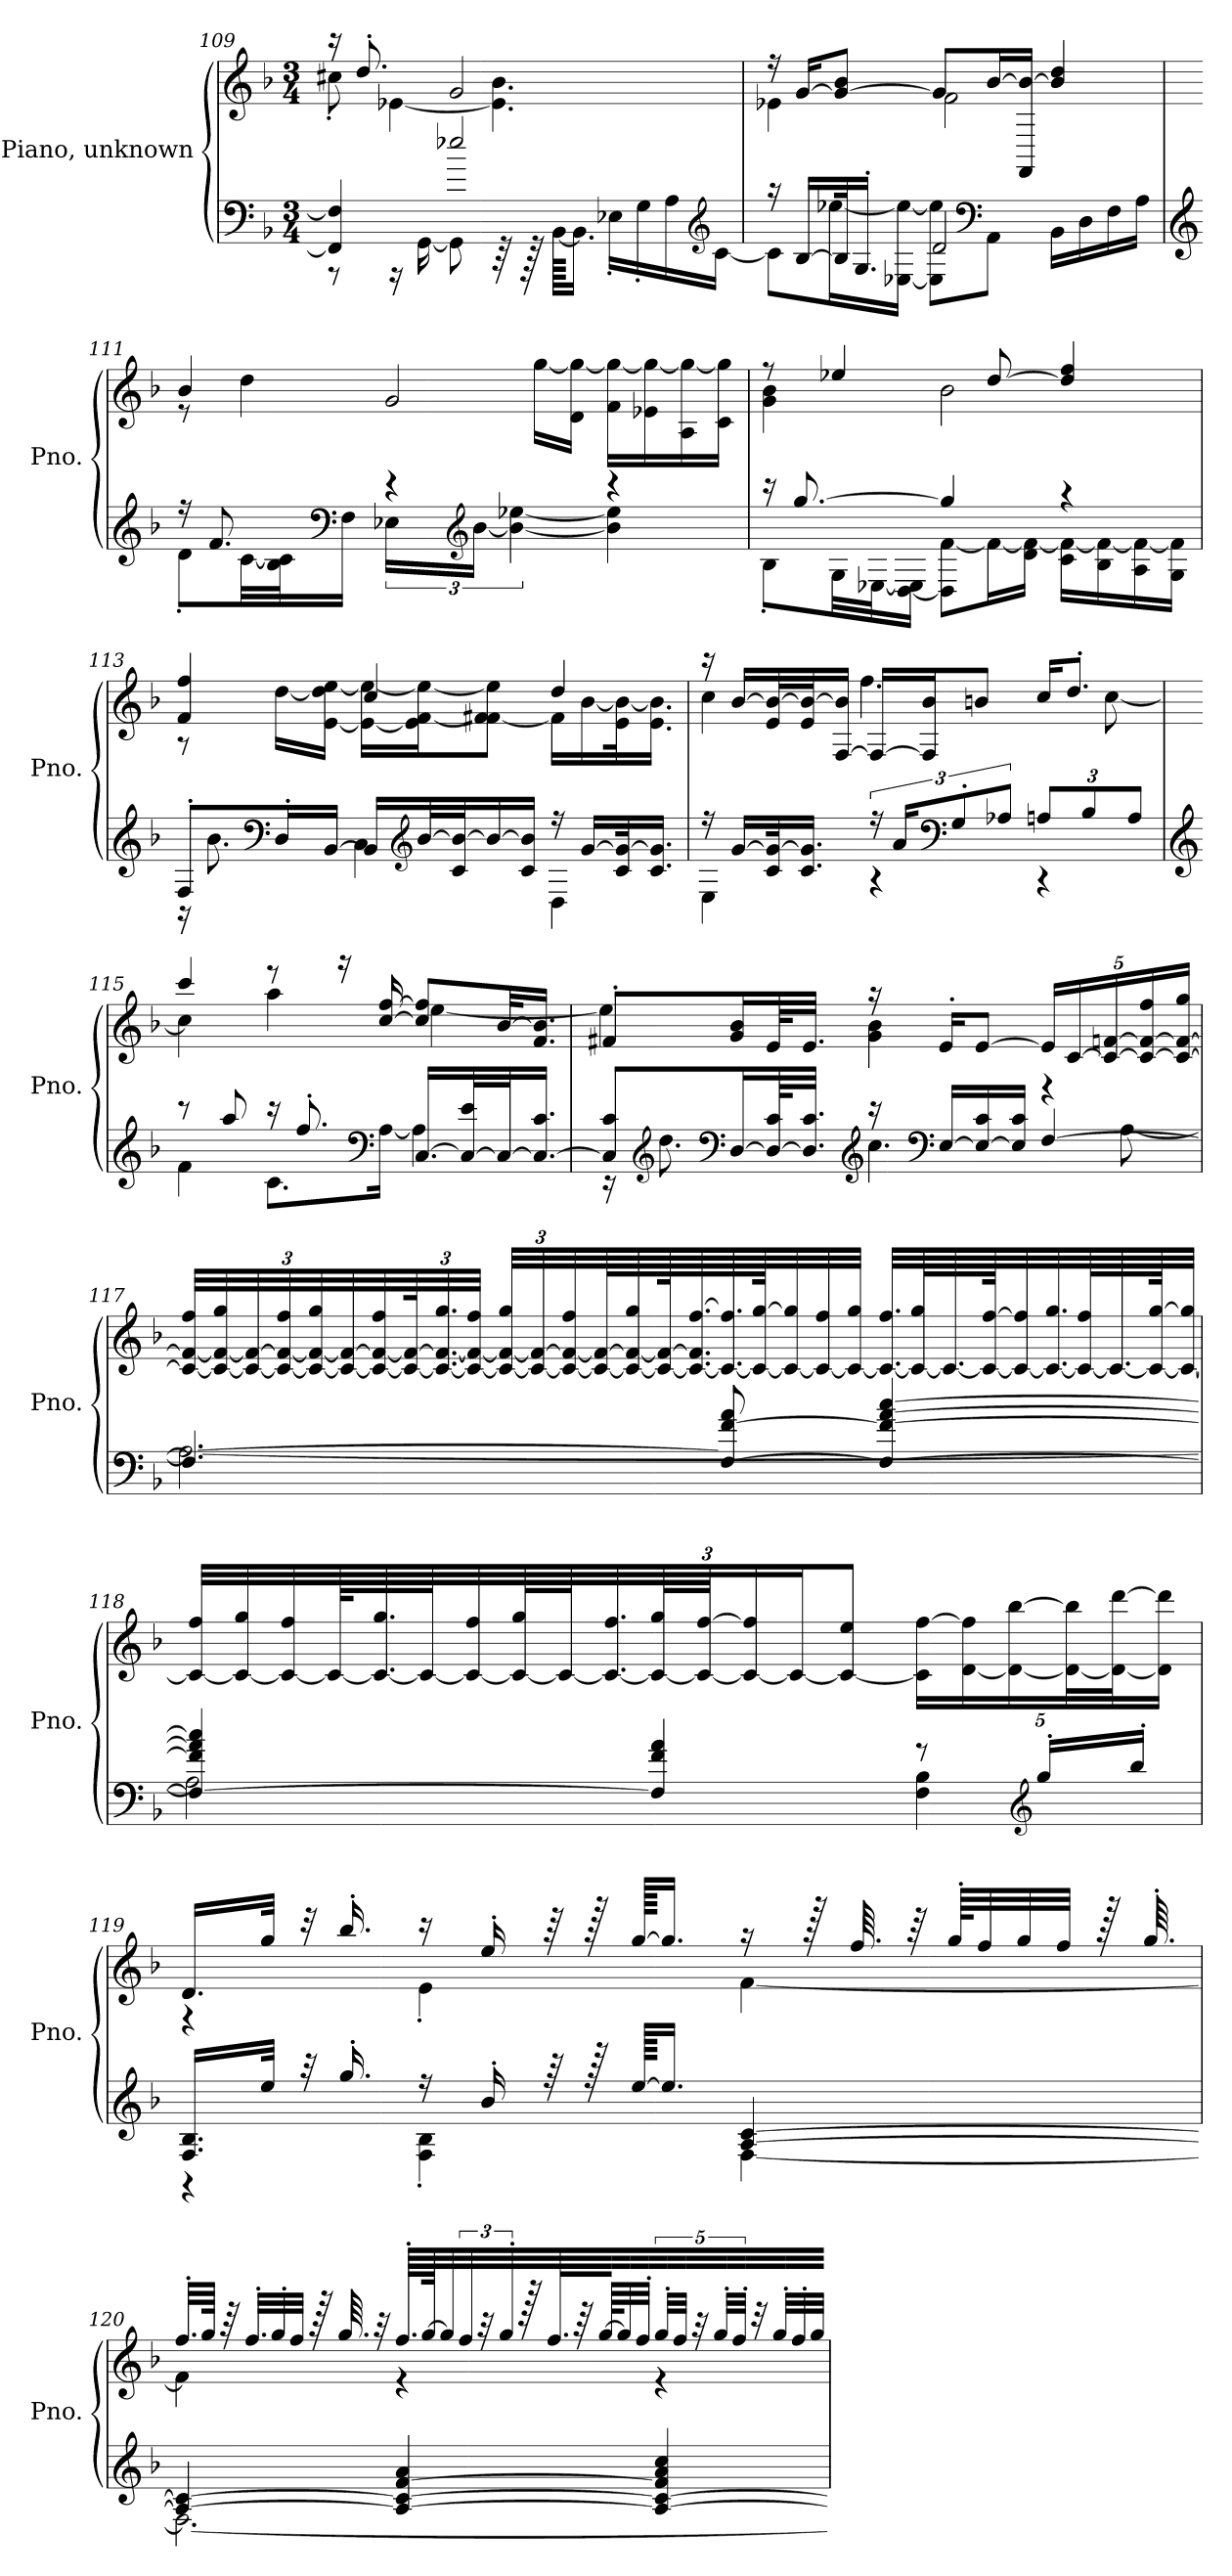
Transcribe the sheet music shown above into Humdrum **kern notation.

**kern	**kern
*part1	*part1
*staff2	*staff1
*I"Piano, unknown	*
*I'Pno.	*
!!LO:LB:g=z
*clefF4	*clefG2
*k[b-]	*k[b-]
*M3/4	*M3/4
=109	=109
*^	*^
4FF/] 4F/]	8r	16r	8cc#X'\
.	.	8.dd'/	.
.	16r	.	[4e-X\
.	[16GG\	.	.
2ee-X/	8GG\]	2g/	.
.	64r	.	4.e-\] 4.b-\
.	128r	.	.
.	[128BB-\KKKLL	.	.
.	16.BB-\JJ]	.	.
.	16E-X'\LL	.	.
.	16G'\	.	.
.	16A\	.	.
*clefG2	*	*	*
.	[16c\JJ	.	.
=110	=110	=110	=110
16r	8c\L]	16r	4e-X\
[16B-/LL	.	[16g/KL	.
32B-/K]	[16ee-X\L	8g/_ 8b-/J	.
16.G'/JJ	.	.	.
.	[16E-X\ 16ee-\_JJ	.	.
2d/	8E-\] 8ee-\]L	8g/L]	2f\
*clefF4	*	*	*
.	8AA\J	[16b-/L	.
.	.	16FF/ 16b-/_JJ	.
.	16BB-\LL	4b-/] 4dd/	.
.	16D\	.	.
.	16F\	.	.
.	16A\JJ	.	.
!!LO:LB:g=z	!!
=111	=111	=111	=111
*clefG2	*	*	*
16r	8d'\L	4b-/	8r
8.f/	.	.	.
.	[32c\LL	.	4dd\
.	32B-\ 32c\]J	.	.
*clefF4	*	*	*
.	16F\JJ	.	.
4r	24E-X\LL	2g/	.
*clefG2	*	*	*
.	[24b-\JJ	.	.
.	6b-\_ [6ee-X\	.	.
.	.	.	[16gg\LL
.	.	.	16d\ 16gg\_JJ
4r	4b-\] 4ee-\]	.	16f\ 16gg\_LL
.	.	.	16e-X\ 16gg\_
.	.	.	16A\ 16gg\_
.	.	.	16c\ 16gg\]JJ
=112	=112	=112	=112
16r	8B-'\L	8r	4g\ 4b-\
[8.gg/	.	.	.
.	32G\LL	4ee-X/	.
.	[32E-X\J	.	.
.	[16D\ 16E-\]JJ	.	.
4gg/]	8D\] [8f\L	.	2b-\
.	16f\L_	[8dd/	.
.	16d\ 16f\_JJ	.	.
4r	16c\ 16f\_LL	4dd/] 4ff/	.
.	16B-\ 16f\_	.	.
.	16A\ 16f\_	.	.
.	16G\ 16f\]JJ	.	.
!!LO:LB:g=z	!!
=113	=113	=113	=113
8F'/L	16r	4f/ 4ff/	8r
.	8.b-\	.	.
*clefF4	*	*	*
16D'/L	.	.	[16dd\LL
[16BB-/JJ	.	.	[16e\ 16dd\] [16ee\JJ
16BB-/LL]	4C\	4cc/	16e\_ 16ee\_LL
*clefG2	*	*	*
[32b-/L	.	.	16e\] [16f\ 16ee\_J
32c/ 32b-/_J	.	.	.
16b-/_	.	.	8f\] [8f#X\ 8ee\]J
16c/ 16b-/]JJ	.	.	.
16r	4D\	4dd/	16f#\LL]
[16g/LL	.	.	[16b-\
32c/ 32g/_K	.	.	32e\ 32b-\_K
16.c/ 16.g/]JJ	.	.	16.e\ 16.b-\]JJ
=114	=114	=114	=114
16r	4E\	16r	4cc\
[16g/LL	.	[16b-/LL	.
32c/ 32g/_K	.	32e/ 32b-/_L	.
16.c/ 16.g/]JJ	.	32e/ 32b-/_J	.
.	.	[16F/ 16b-/]JJ	.
24r	4r	16F/LL_	4.ff\
24a/KL	.	.	.
.	.	16F/] 16b-/J	.
*clefF4	*	*	*
12G'/	.	.	.
.	.	8bn/J	.
12A-X/J	.	.	.
*Xbrackettup	*	*	*
12An/L	4r	16cc/KL	.
.	.	8.dd'/J	.
12B-/	.	.	.
.	.	.	[8cc\
12A/J	.	.	.
!!LO:LB:g=z	!!
=115	=115	=115	=115
*clefG2	*	*	*
8r	4f\	4ccc/	4cc\]
8aa/	.	.	.
16r	8.c\L	8r	4aa\
8.ff'/	.	.	.
.	.	16r	.
*clefF4	*	*	*
.	[16A\Jk	[16cc/ [16ff/	.
[16.C/LL	4A\]	8cc/] 8ff/]L	[4ee\
32C/_ 32e/L	.	.	.
32C/J_	.	[32b-/KL	.
16.C/_ 16.c/JJ	.	16.f/ 16.b-/]JJ	.
=116	=116	=116	=116
8C/] 8c/L	16r	8f#X'/L	4ee\]
*clefG2	*	*	*
.	8.dd\	.	.
*clefF4	*	*	*
[16D/L	.	16g/ 16b-/L	.
64D/_ 64c/KL	.	64e/KL	.
32.D/] 32.c/JJJ	.	32.e/JJJ	.
*clefG2	*	*	*
16r	4.cc\	16r	4g\ 4b-\
*clefF4	*	*	*
[16E/LL	.	16e'/KL	.
16E/_ 16c/	.	[8e/J	.
16E/] 16c/JJ	.	.	.
*	*	*Xbrackettup	*
[4F/	.	20e/LL]	4r
.	.	[20c/	.
.	.	20c/_ [20fn/	.
.	[8A\	.	.
.	.	20c/_ 20f/_ 20ff/	.
.	.	20c/_ 20f/_ 20gg/JJ	.
*	*	*v	*v
!!LO:LB:g=z
=117	=117	=117
4.F/_	2.A\_	32c/_ 32f/_ 32ff/LLL
.	.	32c/_ 32f/_ 32gg/
.	.	48c/_ 48f/_
.	.	48c/_ 48f/_ 48ff/
.	.	48c/_ 48f/_ 48gg/
.	.	32c/_ 32f/_
.	.	32c/_ 32f/_ 32ff/
.	.	96c/_ 96f/_K
.	.	48.c/_ 48.f/_ 48.gg/
.	.	48c/_ 48f/_ 48ff/JJJ
.	.	48c/_ 48f/_ 48gg/LLL
.	.	48c/_ 48f/_
.	.	48c/_ 48f/_ 48ff/
.	.	64c/_ 64f/_L
.	.	64c/_ 64f/_ 64gg/
.	.	128c/_ 128f/_K
.	.	64.c/_ 64.f/] [64.ff/
8F/_ [8f/ 8a/	.	64.c/_ 64.ff/]
.	.	128c/_ [128gg/JK
.	.	32c/_ 32gg/]
.	.	32c/_ 32ff/
.	.	32c/_ 32gg/JJJ
4F/_ 4f/_ [4a/ [4cc/	.	32.c/_ 32.ff/LLL
.	.	64c/_ 64gg/L
.	.	64.c/_
.	.	128c/_ [128ff/JK
.	.	32c/_ 32ff/]
.	.	32.c/_ 32.gg/
.	.	64c/_ 64ff/L
.	.	64.c/_
.	.	128c/_ [128gg/JK
.	.	32c/_ 32gg/]JJJ
!!LO:PB:g=z
=118	=118	=118
4F/_ 4f/] 4a/] 4cc/]	2A\]	32c/_ 32ff/LLL
.	.	32c/_ 32gg/
.	.	32c/_ 32ff/
.	.	128c/KL_
.	.	64.c/_ 64.gg/
.	.	64c/J_
.	.	32c/_ 32ff/
.	.	64c/_ 64gg/L
.	.	64c/J_
.	.	32.c/_ 32.ff/
4F/] 4f/ 4a/	.	96c/_ 96gg/L
.	.	96c/_ [96ff/JJ
.	.	24c/_ 24ff/]
.	.	16c/J_
.	.	8c/_ 8ee/J
8r	4F\ 4B-\	20c\] [20ff\LL
.	.	[20d\ 20ff\]
.	.	20d\_ [20bb-\
*clefG2	*	*
16gg'/LL	.	.
.	.	40d\_ 40bb-\]L
.	.	40d\_ [40ddd\J
16bb-'/JJ	.	.
.	.	20d\] 20ddd\]JJ
!!LO:LB:g=z
=119	=119	=119
*	*	*^
16.F/ 16.B-/LL	4r	16.d/LL	4r
32ee/JJk	.	32gg/JJk	.
32r	.	32r	.
16.gg'/	.	16.bb-'/	.
16r	4F\' 4B-\'	16r	4e'\
16b-'/	.	16ee'/	.
64r	.	64r	.
128r	.	128r	.
[128ee/KKKLL	.	[128gg/KKKLL	.
16.ee/JJ]	.	16.gg/JJ]	.
[4A/ [4c/	[4F\	16r	[4f\
.	.	128r	.
.	.	64.ff/	.
.	.	64r	.
.	.	64gg'/KLLL	.
.	.	32ff/	.
.	.	32gg/	.
.	.	32ff/JJJ	.
.	.	128r	.
.	.	64.gg'/	.
!!LO:LB:g=z	!!
=120	=120	=120	=120
4A/_ 4c/_	2.F\_	32.ff'/LLL	4f\]
.	.	64gg/JJJk	.
.	.	64r	.
.	.	32.ff'/LLL	.
.	.	32gg'/	.
.	.	32ff/JJJ	.
.	.	128r	.
.	.	64.gg/	.
.	.	32r	.
4A/_ 4c/_ [4f/ 4a/	.	64.ff'/LLLL	4r
.	.	[128gg/JK	.
.	.	32gg/]	.
*	*	*brackettup	*
.	.	48ff/JJJ	.
.	.	48r	.
.	.	48gg'/	.
.	.	128r	.
.	.	64.ff/	.
.	.	64r	.
.	.	[64gg/KLLL	.
.	.	32gg/]	.
.	.	32ff'/JJJ	.
4A/_ 4c/_ 4f/] 4a/ 4cc/	.	40gg'/LLL	4r
.	.	40ff/JJJ	.
.	.	40r	.
.	.	40gg'/LLL	.
.	.	40ff'/JJJ	.
.	.	32r	.
.	.	32gg'/LLL	.
.	.	32ff'/	.
.	.	32gg/JJJ	.
*v	*v	*	*
*	*v	*v
=	=
*-	*-
